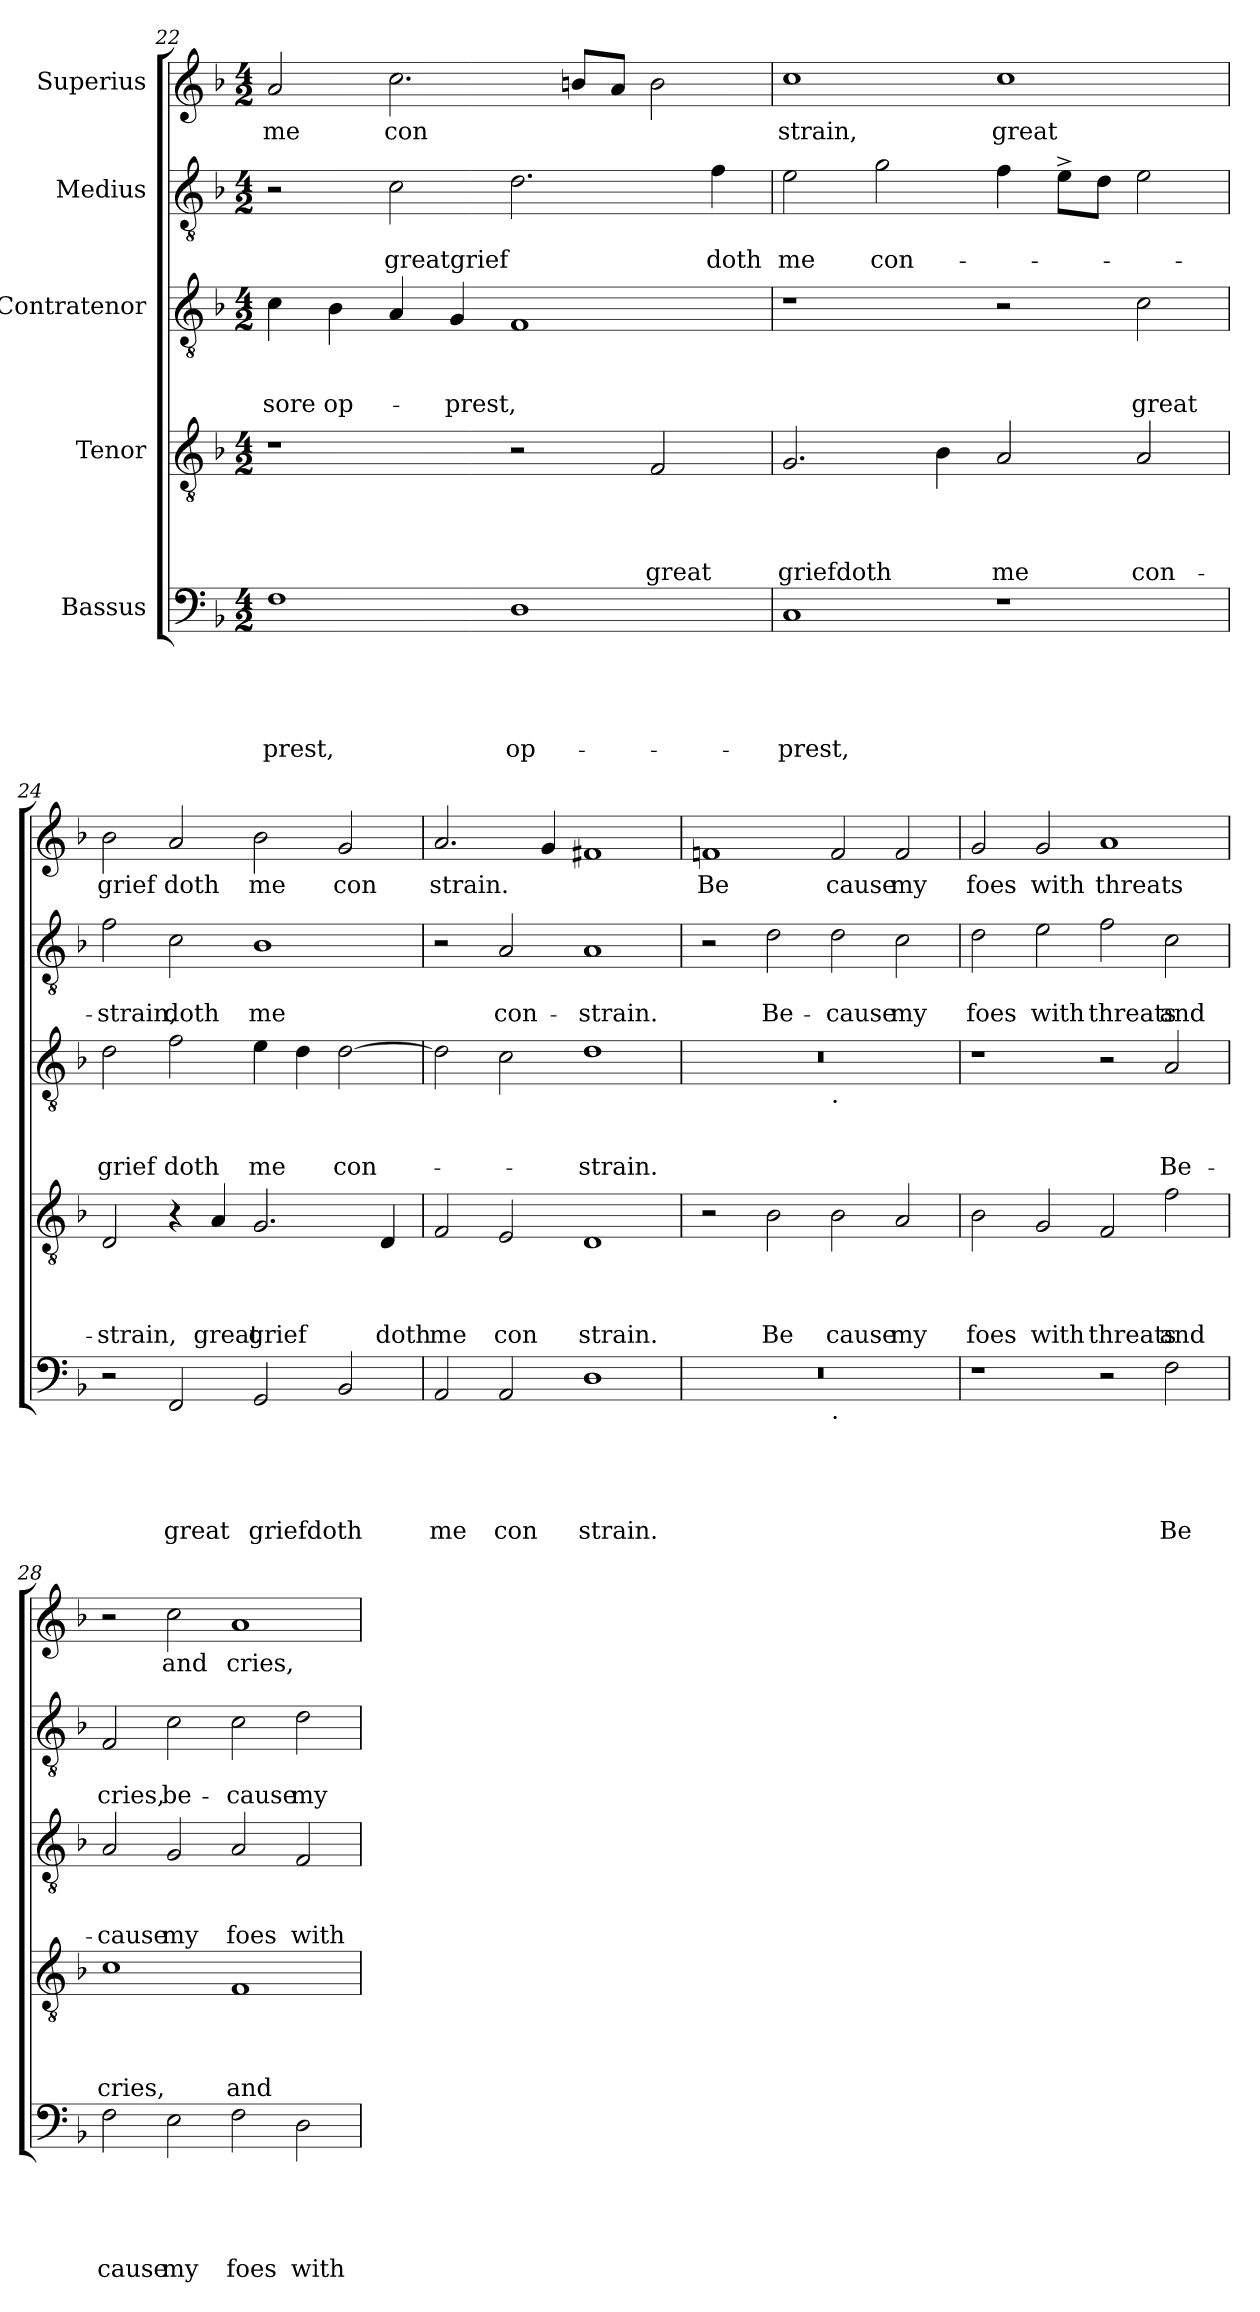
**kern	**text	**text	**text	**text	**text	**kern	**text	**text	**text	**text	**kern	**text	**text	**text	**kern	**text	**text	**kern	**text
*part5	*part5	*part5	*part5	*part5	*part5	*part4	*part4	*part4	*part4	*part4	*part3	*part3	*part3	*part3	*part2	*part2	*part2	*part1	*part1
*staff5	*staff5	*staff5	*staff5	*staff5	*staff5	*staff4	*staff4	*staff4	*staff4	*staff4	*staff3	*staff3	*staff3	*staff3	*staff2	*staff2	*staff2	*staff1	*staff1
*I"Bassus	*	*	*	*	*	*I"Tenor	*	*	*	*	*I"Contratenor	*	*	*	*I"Medius	*	*	*I"Superius	*
*clefF4	*	*	*	*	*	*clefGv2	*	*	*	*	*clefGv2	*	*	*	*clefGv2	*	*	*clefG2	*
*k[b-]	*	*	*	*	*	*k[b-]	*	*	*	*	*k[b-]	*	*	*	*k[b-]	*	*	*k[b-]	*
*F:	*	*	*	*	*	*F:	*	*	*	*	*F:	*	*	*	*F:	*	*	*F:	*
*M4/2	*	*	*	*	*	*M4/2	*	*	*	*	*M4/2	*	*	*	*M4/2	*	*	*M4/2	*
=22	=22	=22	=22	=22	=22	=22	=22	=22	=22	=22	=22	=22	=22	=22	=22	=22	=22	=22	=22
!	!	!	!	!	!LO:LY:b	!	!	!	!	!	!	!	!	!LO:LY:b	!	!	!	!	!LO:LY:b
1F	.	.	.	.	-prest,	1r	.	.	.	.	4c\	.	.	sore	2r	.	.	2a/	me
!	!	!	!	!	!	!	!	!	!	!	!	!	!	!LO:LY:b	!	!	!	!	!
.	.	.	.	.	.	.	.	.	.	.	4B-\	.	.	op-	.	.	.	.	.
!	!	!	!	!	!	!	!	!	!	!	!	!	!	!	!	!	!LO:LY:b	!	!LO:LY:b
.	.	.	.	.	.	.	.	.	.	.	4A/	.	.	.	2c\	.	greatgrief	2.cc\	con
!	!	!	!	!	!	!	!	!	!	!	!	!	!	!LO:LY:b	!	!	!	!	!
.	.	.	.	.	.	.	.	.	.	.	4G/	.	.	-prest,	.	.	.	.	.
!	!	!	!	!	!LO:LY:b	!	!	!	!	!	!	!	!	!	!	!	!	!	!
1D	.	.	.	.	op-	2r	.	.	.	.	1F	.	.	.	2.d\	.	.	.	.
.	.	.	.	.	.	.	.	.	.	.	.	.	.	.	.	.	.	8bn/L	.
.	.	.	.	.	.	.	.	.	.	.	.	.	.	.	.	.	.	8a/J	.
!	!	!	!	!	!	!	!	!	!	!LO:LY:b	!	!	!	!	!	!	!	!	!
.	.	.	.	.	.	2F/	.	.	.	great	.	.	.	.	.	.	.	2b\	.
!	!	!	!	!	!	!	!	!	!	!	!	!	!	!	!	!	!LO:LY:b	!	!
.	.	.	.	.	.	.	.	.	.	.	.	.	.	.	4f\	.	doth	.	.
=23	=23	=23	=23	=23	=23	=23	=23	=23	=23	=23	=23	=23	=23	=23	=23	=23	=23	=23	=23
!	!	!	!	!	!LO:LY:b	!	!	!	!	!LO:LY:b	!	!	!	!	!	!	!LO:LY:b	!	!LO:LY:b
1C	.	.	.	.	-prest,	2.G/	.	.	.	griefdoth	1r	.	.	.	2e\	.	me	1cc	strain,
!	!	!	!	!	!	!	!	!	!	!	!	!	!	!	!	!	!LO:LY:b	!	!
.	.	.	.	.	.	.	.	.	.	.	.	.	.	.	2g\	.	con-	.	.
.	.	.	.	.	.	4B-\	.	.	.	.	.	.	.	.	.	.	.	.	.
!	!	!	!	!	!	!	!	!	!	!LO:LY:b	!	!	!	!	!	!	!	!	!LO:LY:b
1r	.	.	.	.	.	2A/	.	.	.	me	2r	.	.	.	4f\	.	.	1cc	great
.	.	.	.	.	.	.	.	.	.	.	.	.	.	.	8e^>\L	.	.	.	.
.	.	.	.	.	.	.	.	.	.	.	.	.	.	.	8d\J	.	.	.	.
!	!	!	!	!	!	!	!	!	!	!LO:LY:b	!	!	!	!LO:LY:b	!	!	!	!	!
.	.	.	.	.	.	2A/	.	.	.	con-	2c\	.	.	great	2e\	.	.	.	.
=24	=24	=24	=24	=24	=24	=24	=24	=24	=24	=24	=24	=24	=24	=24	=24	=24	=24	=24	=24
!	!	!	!	!	!	!	!	!	!	!LO:LY:b	!	!	!	!LO:LY:b	!	!	!LO:LY:b	!	!LO:LY:b
2r	.	.	.	.	.	2D/	.	.	.	-strain,	2d\	.	.	grief	2f\	.	-strain,	2b-\	grief
!	!	!	!	!	!LO:LY:b	!	!	!	!	!	!	!	!	!LO:LY:b	!	!	!LO:LY:b	!	!LO:LY:b
2FF/	.	.	.	.	great	4r	.	.	.	.	2f\	.	.	doth	2c\	.	doth	2a/	doth
!	!	!	!	!	!	!	!	!	!	!LO:LY:b	!	!	!	!	!	!	!	!	!
.	.	.	.	.	.	4A/	.	.	.	great	.	.	.	.	.	.	.	.	.
!	!	!	!	!	!LO:LY:b	!	!	!	!	!LO:LY:b	!	!	!	!LO:LY:b	!	!	!LO:LY:b	!	!LO:LY:b
2GG/	.	.	.	.	griefdoth	2.G/	.	.	.	grief	4e\	.	.	me	1B-	.	me	2b-\	me
.	.	.	.	.	.	.	.	.	.	.	4d\	.	.	.	.	.	.	.	.
!	!	!	!	!	!	!	!	!	!	!	!	!	!	!LO:LY:b	!	!	!	!	!LO:LY:b
2BB-/	.	.	.	.	.	.	.	.	.	.	[<2d\	.	.	con-	.	.	.	2g/	con
!	!	!	!	!	!	!	!	!	!	!LO:LY:b	!	!	!	!	!	!	!	!	!
.	.	.	.	.	.	4D/	.	.	.	doth	.	.	.	.	.	.	.	.	.
!!LO:LB:g=z
=25	=25	=25	=25	=25	=25	=25	=25	=25	=25	=25	=25	=25	=25	=25	=25	=25	=25	=25	=25
!	!	!	!	!	!LO:LY:b	!	!	!	!	!LO:LY:b	!	!	!	!	!	!	!	!	!LO:LY:b
2AA/	.	.	.	.	me	2F/	.	.	.	me	2d\]	.	.	.	2r	.	.	2.a/	strain.
!	!	!	!	!	!LO:LY:b	!	!	!	!	!LO:LY:b	!	!	!	!	!	!	!LO:LY:b	!	!
2AA/	.	.	.	.	con	2E/	.	.	.	con	2c\	.	.	.	2A/	.	con-	.	.
.	.	.	.	.	.	.	.	.	.	.	.	.	.	.	.	.	.	4g/	.
!	!	!	!	!	!LO:LY:b	!	!	!	!	!LO:LY:b	!	!	!	!LO:LY:b	!	!	!LO:LY:b	!	!
1D	.	.	.	.	strain.	1D	.	.	.	strain.	1d	.	.	-strain.	1A	.	-strain.	1f#X	.
=26	=26	=26	=26	=26	=26	=26	=26	=26	=26	=26	=26	=26	=26	=26	=26	=26	=26	=26	=26
!	!	!	!	!	!	!	!	!	!	!	!	!	!	!	!	!	!	!	!LO:LY:b
*^	*	*	*	*	*	*	*	*	*	*	*^	*	*	*	*	*	*	*	*
0r	1ryy	.	.	.	.	.	2r	.	.	.	.	0r	1ryy	.	.	.	2r	.	.	1fni	Be
!	!	!	!	!	!	!	!	!	!	!	!LO:LY:b	!	!	!	!	!	!	!	!LO:LY:b	!	!
.	.	.	.	.	.	.	2B-\	.	.	.	Be	.	.	.	.	.	2d\	.	Be-	.	.
!	!	!	!	!	!	!	!	!	!	!	!	!	!LO:TX:b:t=.	!	!	!	!	!	!	!	!
!	!LO:TX:b:t=.	!	!	!	!	!	!	!	!	!	!	!	!	!	!	!	!	!	!	!	!
!	!	!	!	!	!	!	!	!	!	!	!LO:LY:b	!	!	!	!	!	!	!	!LO:LY:b	!	!LO:LY:b
.	1ryy	.	.	.	.	.	2B-\	.	.	.	cause	.	1ryy	.	.	.	2d\	.	-cause	2f/	cause
!	!	!	!	!	!	!	!	!	!	!	!LO:LY:b	!	!	!	!	!	!	!	!LO:LY:b	!	!LO:LY:b
.	.	.	.	.	.	.	2A/	.	.	.	my	.	.	.	.	.	2c\	.	my	2f/	my
=27	=27	=27	=27	=27	=27	=27	=27	=27	=27	=27	=27	=27	=27	=27	=27	=27	=27	=27	=27	=27	=27
!	!	!	!	!	!	!	!	!	!	!	!LO:LY:b	!	!	!	!	!	!	!	!LO:LY:b	!	!LO:LY:b
*v	*v	*	*	*	*	*	*	*	*	*	*	*v	*v	*	*	*	*	*	*	*	*
1r	.	.	.	.	.	2B-\	.	.	.	foes	1r	.	.	.	2d\	.	foes	2g/	foes
!	!	!	!	!	!	!	!	!	!	!LO:LY:b	!	!	!	!	!	!	!LO:LY:b	!	!LO:LY:b
.	.	.	.	.	.	2G/	.	.	.	with	.	.	.	.	2e\	.	with	2g/	with
!	!	!	!	!	!	!	!	!	!	!LO:LY:b	!	!	!	!	!	!	!LO:LY:b	!	!LO:LY:b
2r	.	.	.	.	.	2F/	.	.	.	threats	2r	.	.	.	2f\	.	threats	1a	threats
!	!	!	!	!	!LO:LY:b	!	!	!	!	!LO:LY:b	!	!	!	!LO:LY:b	!	!	!LO:LY:b	!	!
2F\	.	.	.	.	Be	2f\	.	.	.	and	2A/	.	.	Be-	2c\	.	and	.	.
=28	=28	=28	=28	=28	=28	=28	=28	=28	=28	=28	=28	=28	=28	=28	=28	=28	=28	=28	=28
!	!	!	!	!	!LO:LY:b	!	!	!	!	!LO:LY:b	!	!	!	!LO:LY:b	!	!	!LO:LY:b	!	!
2F\	.	.	.	.	cause	1c	.	.	.	cries,	2A/	.	.	-cause	2F/	.	cries,	2r	.
!	!	!	!	!	!LO:LY:b	!	!	!	!	!	!	!	!	!LO:LY:b	!	!	!LO:LY:b	!	!LO:LY:b
2E\	.	.	.	.	my	.	.	.	.	.	2G/	.	.	my	2c\	.	be-	2cc\	and
!	!	!	!	!	!LO:LY:b	!	!	!	!	!LO:LY:b	!	!	!	!LO:LY:b	!	!	!LO:LY:b	!	!LO:LY:b
2F\	.	.	.	.	foes	1F	.	.	.	and	2A/	.	.	foes	2c\	.	-cause	1a	cries,
!	!	!	!	!	!LO:LY:b	!	!	!	!	!	!	!	!	!LO:LY:b	!	!	!LO:LY:b	!	!
2D\	.	.	.	.	with	.	.	.	.	.	2F/	.	.	with	2d\	.	my	.	.
=	=	=	=	=	=	=	=	=	=	=	=	=	=	=	=	=	=	=	=
*-	*-	*-	*-	*-	*-	*-	*-	*-	*-	*-	*-	*-	*-	*-	*-	*-	*-	*-	*-
